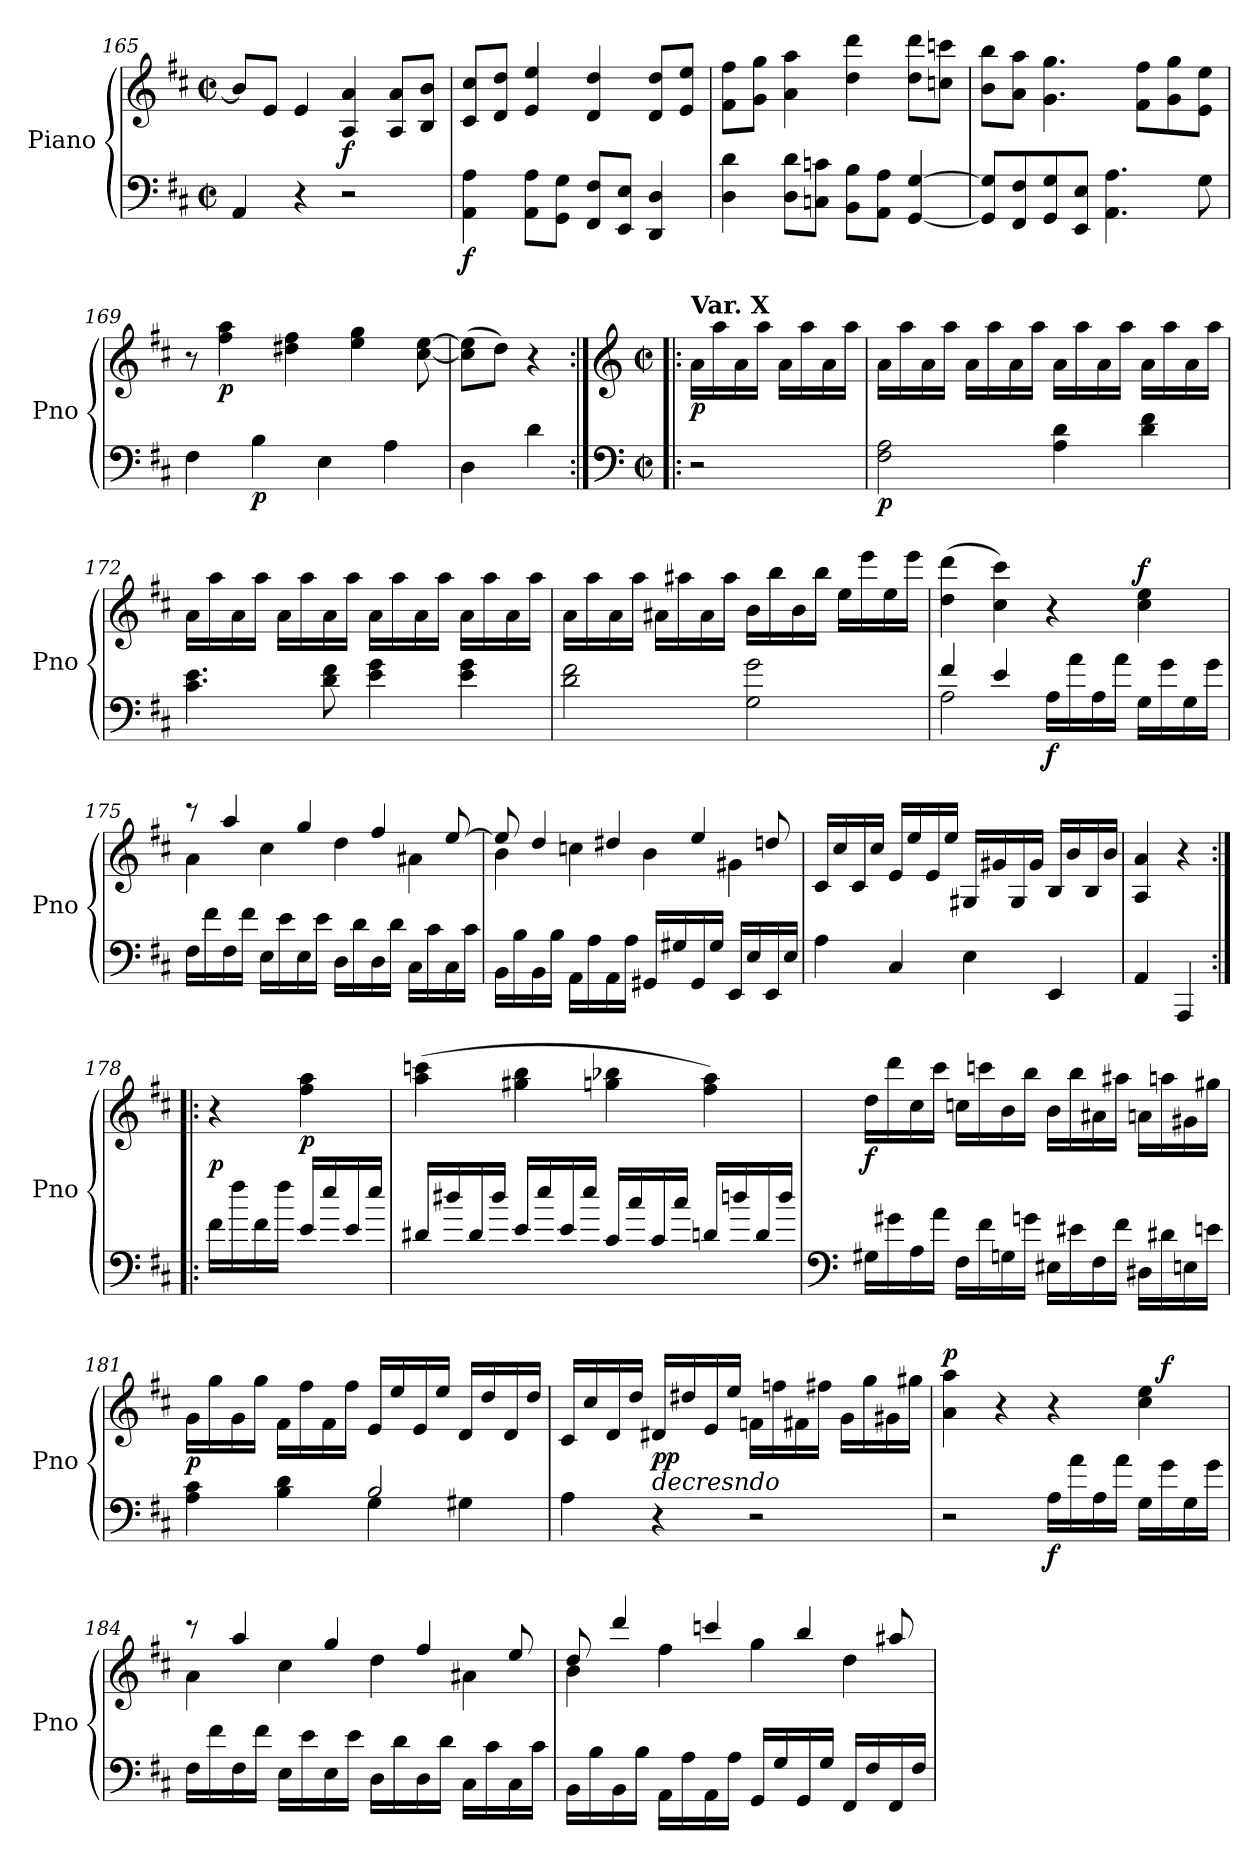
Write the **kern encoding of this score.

**kern	**kern	**dynam
*part1	*part1	*part1
*staff2	*staff1	*staff1/2
*I"Piano	*	*
*I'Pno	*	*
*clefF4	*clefG2	*
*k[f#c#]	*k[f#c#]	*
*M2/2	*M2/2	*
*met(c|)	*met(c|)	*
=165	=165	=165
4AA/	8b/L]	.
.	8e/J	.
4r	4e/	.
!	!	!LO:DY:b
2r	4A/ 4a/	f
.	8A/ 8a/L	.
.	8B/ 8b/J	.
=166	=166	=166
!	!	!LO:DY:b=2
4AA\ 4A\	8c#/ 8cc#/L	f
.	8d/ 8dd/J	.
8AA\ 8A\L	4e/ 4ee/	.
8GG\ 8G\J	.	.
8FF#/ 8F#/L	4d/ 4dd/	.
8EE/ 8E/J	.	.
4DD/ 4D/	8d/ 8dd/L	.
.	8e/ 8ee/J	.
=167	=167	=167
4D\ 4d\	8f#\ 8ff#\L	.
.	8g\ 8gg\J	.
8D\ 8d\L	4a\ 4aa\	.
8Cn\ 8cn\J	.	.
8BB\ 8B\L	4dd\ 4ddd\	.
8AA\ 8A\J	.	.
[4GG/ [4G/	8dd\ 8ddd\L	.
.	8ccn\ 8cccn\J	.
!!LO:PB:g=z
=168	=168	=168
8GG/] 8G/]L	8b\ 8bb\L	.
8FF#/ 8F#/	8a\ 8aa\J	.
8GG/ 8G/	4.g\ 4.gg\	.
8EE/ 8E/J	.	.
4.AA\ 4.A\	.	.
.	8f#\ 8ff#\L	.
.	8g\ 8gg\	.
8G\	8e\ 8ee\J	.
=169	=169	=169
4F#\	8r	.
!	!	!LO:DY:b
.	4ff#\ 4aa\	p
!	!	!LO:DY:b=2
4B\	.	p
.	4dd#X\ 4ff#\	.
4E\	.	.
.	4ee\ 4gg\	.
4A\	.	.
.	[8cc#\ [8ee\	.
=170	=170	=170
4D\	(>8cc#\] 8ee\]L	.
.	8dd\J)	.
4d\	4r	.
=170X20:|!|:	=170X20:|!|:	=170X20:|!|:
*clefF4	*clefG2	*
*M2/2	*M2/2	*
*met(c|)	*met(c|)	*
!	!LO:TX:a:B:t=Var. X	!
!	!	!LO:DY:b
2r	16a\LL	p
.	16aa\	.
.	16a\	.
.	16aa\JJ	.
.	16a\LL	.
.	16aa\	.
.	16a\	.
.	16aa\JJ	.
!!LO:LB:g=z
=171	=171	=171
!	!	!LO:DY:b=2
2F#\ 2A\	16a\LL	p
.	16aa\	.
.	16a\	.
.	16aa\JJ	.
.	16a\LL	.
.	16aa\	.
.	16a\	.
.	16aa\JJ	.
4A\ 4d\	16a\LL	.
.	16aa\	.
.	16a\	.
.	16aa\JJ	.
4d\ 4f#\	16a\LL	.
.	16aa\	.
.	16a\	.
.	16aa\JJ	.
=172	=172	=172
4.c#\ 4.e\	16a\LL	.
.	16aa\	.
.	16a\	.
.	16aa\JJ	.
.	16a\LL	.
.	16aa\	.
8d\ 8f#\	16a\	.
.	16aa\JJ	.
4e\ 4g\	16a\LL	.
.	16aa\	.
.	16a\	.
.	16aa\JJ	.
4e\ 4g\	16a\LL	.
.	16aa\	.
.	16a\	.
.	16aa\JJ	.
=173	=173	=173
2d\ 2f#\	16a\LL	.
.	16aa\	.
.	16a\	.
.	16aa\JJ	.
.	16a#X\LL	.
.	16aa#X\	.
.	16a#\	.
.	16aa#\JJ	.
2G\ 2g\	16b\LL	.
.	16bb\	.
.	16b\	.
.	16bb\JJ	.
.	16ee\LL	.
.	16eee\	.
.	16ee\	.
.	16eee\JJ	.
!!LO:LB:g=z
=174	=174	=174
*^	*	*
4f#/	2A\	(>4dd\ 4ddd\	.
4e/	.	4cc#\ 4ccc#\)	.
!	!	!	!LO:DY:b=2
16A\LL	2ryy	4r	f
16a\	.	.	.
16A\	.	.	.
16a\JJ	.	.	.
!	!	!	!LO:DY:a
16G\LL	.	4cc#\ 4ee\	f
16g\	.	.	.
16G\	.	.	.
16g\JJ	.	.	.
*v	*v	*	*
=175	=175	=175
*	*^	*
16F#\LL	8r	4a\	.
16f#\	.	.	.
16F#\	4aa/	.	.
16f#\JJ	.	.	.
16E\LL	.	4cc#\	.
16e\	.	.	.
16E\	4gg/	.	.
16e\JJ	.	.	.
16D\LL	.	4dd\	.
16d\	.	.	.
16D\	4ff#/	.	.
16d\JJ	.	.	.
16C#\LL	.	4a#X\	.
16c#\	.	.	.
16C#\	[8ee/	.	.
16c#\JJ	.	.	.
=176	=176	=176	=176
16BB\LL	8ee/]	4b\	.
16B\	.	.	.
16BB\	4dd/	.	.
16B\JJ	.	.	.
16AA\LL	.	4ccn\	.
16A\	.	.	.
16AA\	4dd#X/	.	.
16A\JJ	.	.	.
16GG#X/LL	.	4b\	.
16G#X/	.	.	.
16GG#/	4ee/	.	.
16G#/JJ	.	.	.
16EE/LL	.	4g#X\	.
16E/	.	.	.
16EE/	8ddn/	.	.
16E/JJ	.	.	.
*	*v	*v	*
!!LO:LB:g=z
=177	=177	=177
4A\	16c#/LL	.
.	16cc#/	.
.	16c#/	.
.	16cc#/JJ	.
4C#/	16e/LL	.
.	16ee/	.
.	16e/	.
.	16ee/JJ	.
4E\	16G#X/LL	.
.	16g#X/	.
.	16G#/	.
.	16g#/JJ	.
4EE/	16B/LL	.
.	16b/	.
.	16B/	.
.	16b/JJ	.
=178	=178	=178
4AA/	4A/ 4a/	.
4AAA/	4r	.
=178X21:|!|:	=178X21:|!|:	=178X21:|!|:
!	!	!LO:DY:a=2
16f#\LL	4r	p
16ff#\	.	.
16f#\	.	.
16ff#\JJ	.	.
!	!	!LO:DY:b
16e/LL	4ff#\ 4aa\	p
16ee/	.	.
16e/	.	.
16ee/JJ	.	.
!!LO:LB:g=z
=179	=179	=179
16d#X/LL	(>4aa\ 4cccn\	.
16dd#X/	.	.
16d#/	.	.
16dd#/JJ	.	.
16e/LL	4gg#X\ 4bb\	.
16ee/	.	.
16e/	.	.
16ee/JJ	.	.
16c#/LL	4ggn\ 4bb-X\	.
16cc#/	.	.
16c#/	.	.
16cc#/JJ	.	.
16dn/LL	4ff#\ 4aa\)	.
16ddn/	.	.
16d/	.	.
16dd/JJ	.	.
=180	=180	=180
*clefF4	*	*
!	!	!LO:DY:b
16G#X\LL	16dd\LL	f
16g#X\	16ddd\	.
16A\	16cc#\	.
16a\JJ	16ccc#\JJ	.
16F#\LL	16ccn\LL	.
16f#\	16cccn\	.
16Gn\	16b\	.
16gn\JJ	16bb\JJ	.
16E#X\LL	16b\LL	.
16e#X\	16bb\	.
16F#\	16a#X\	.
16f#\JJ	16aa#X\JJ	.
16D#X\LL	16an\LL	.
16d#X\	16aan\	.
16En\	16g#X\	.
16en\JJ	16gg#X\JJ	.
!!LO:LB:g=z
=181	=181	=181
*^	*	*
!	!	!	!LO:DY:b
4A\ 4c#\	2ryy	16g\LL	p
.	.	16gg\	.
.	.	16g\	.
.	.	16gg\JJ	.
4B\ 4d\	.	16f#\LL	.
.	.	16ff#\	.
.	.	16f#\	.
.	.	16ff#\JJ	.
2B/	4G\	16e/LL	.
.	.	16ee/	.
.	.	16e/	.
.	.	16ee/JJ	.
.	4G#X\	16d/LL	.
.	.	16dd/	.
.	.	16d/	.
.	.	16dd/JJ	.
*v	*v	*	*
=182	=182	=182
4A\	16c#/LL	.
.	16cc#/	.
.	16d/	.
.	16dd/JJ	.
!	!LO:TX:b:i:t=decresndo	!
!	!	!LO:DY:b
4r	16d#X/LL	pp
.	16dd#X/	.
.	16e/	.
.	16ee/JJ	.
2r	16fn\LL	.
.	16ffn\	.
.	16f#X\	.
.	16ff#X\JJ	.
.	16g\LL	.
.	16gg\	.
.	16g#X\	.
.	16gg#X\JJ	.
=183	=183	=183
!	!	!LO:DY:a
*	*^	*
2r	4a\ 4aa\	2ryy	p
.	4r	.	.
!	!	!	!LO:DY:b=2
16A\LL	4r	4ryy	f
16a\	.	.	.
16A\	.	.	.
16a\JJ	.	.	.
16G\LL	4cc#\ 4ee\	16ryy	.
!	!	!	!LO:DY:a
16g\	.	8.ryy	f
16G\	.	.	.
16g\JJ	.	.	.
!!LO:PB:g=z	!!
=184	=184	=184	=184
16F#\LL	8r	4a\	.
16f#\	.	.	.
16F#\	4aa/	.	.
16f#\JJ	.	.	.
16E\LL	.	4cc#\	.
16e\	.	.	.
16E\	4gg/	.	.
16e\JJ	.	.	.
16D\LL	.	4dd\	.
16d\	.	.	.
16D\	4ff#/	.	.
16d\JJ	.	.	.
16C#\LL	.	4a#X\	.
16c#\	.	.	.
16C#\	8ee/	.	.
16c#\JJ	.	.	.
=185	=185	=185	=185
16BB\LL	8dd/	4b\	.
16B\	.	.	.
16BB\	4ddd/	.	.
16B\JJ	.	.	.
16AA\LL	.	4ff#\	.
16A\	.	.	.
16AA\	4cccn/	.	.
16A\JJ	.	.	.
16GG/LL	.	4gg\	.
16G/	.	.	.
16GG/	4bb/	.	.
16G/JJ	.	.	.
16FF#/LL	.	4dd\	.
16F#/	.	.	.
16FF#/	8aa#X/	.	.
16F#/JJ	.	.	.
*	*v	*v	*
=	=	=
*-	*-	*-
